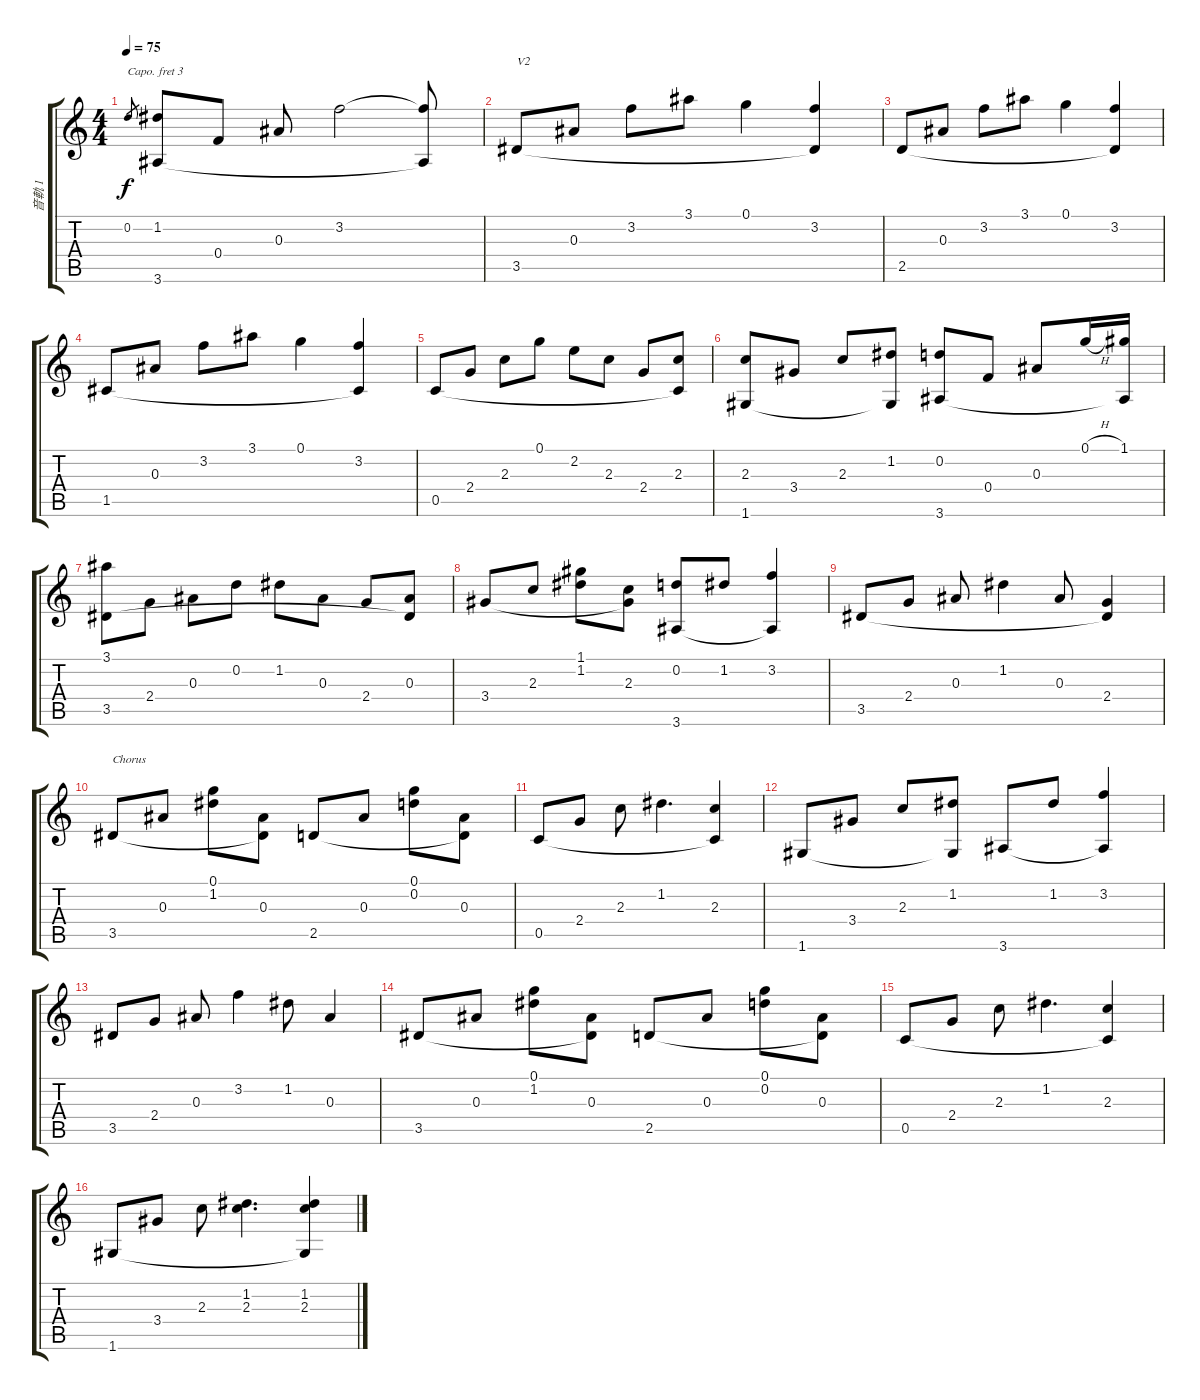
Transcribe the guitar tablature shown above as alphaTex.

\track ("音軌 1" "音軌 1") {instrument acousticguitarsteel}
\staff {score tabs}
\capo 3
\tuning (E4 B3 G3 D3 A2 E2) {hide}
\ts (4 4)
\tempo 75
\clef g2
\ks c
0.2.8{gr dy f} (1.2 3.6).8 0.4.8 0.3.8 3.2.2 (3.2{t} 3.6{t}).8 |
3.5.8{txt "V2"} 0.3.8 3.2.8 3.1.8 0.1.4 (3.2 3.5{t}).4 |
2.5.8 0.3.8 3.2.8 3.1.8 0.1.4 (3.2 2.5{t}).4 |
1.5.8 0.3.8 3.2.8 3.1.8 0.1.4 (3.2 1.5{t}).4 |
0.5.8 2.4.8 2.3.8 0.1.8 2.2.8 2.3.8 2.4.8 (2.3 0.5{t}).8 |
(2.3 1.6).8 3.4.8 2.3.8 (1.2 1.6{t}).8 (0.2 3.6).8 0.4.8 0.3.8 0.1{h}.16 (1.1 3.6{t}).16 |
(3.1 3.5).8 2.4.8 0.3.8 0.2.8 1.2.8 0.3.8 2.4.8 (0.3 3.5{t}).8 |
3.4.8 2.3.8 (1.1 1.2).8 (2.3 3.4{t}).8 (0.2 3.6).8 1.2.8 (3.2 3.6{t}).4 |
3.5.8 2.4.8 0.3.8 1.2.4 0.3.8 (2.4 3.5{t}).4 |
3.5.8{txt "Chorus"} 0.3.8 (0.1 1.2).8 (0.3 3.5{t}).8 2.5.8 0.3.8 (0.1 0.2).8 (0.3 2.5{t}).8 |
0.5.8 2.4.8 2.3.8 1.2.4{d} (2.3 0.5{t}).4 |
1.6.8 3.4.8 2.3.8 (1.2 1.6{t}).8 3.6.8 1.2.8 (3.2 3.6{t}).4 |
3.5.8 2.4.8 0.3.8 3.2.4 1.2.8 0.3.4 |
3.5.8 0.3.8 (0.1 1.2).8 (0.3 3.5{t}).8 2.5.8 0.3.8 (0.1 0.2).8 (0.3 2.5{t}).8 |
0.5.8 2.4.8 2.3.8 1.2.4{d} (2.3 0.5{t}).4 |
1.6.8 3.4.8 2.3.8 (1.2 2.3).4{d} (1.2 2.3 1.6{t}).4
